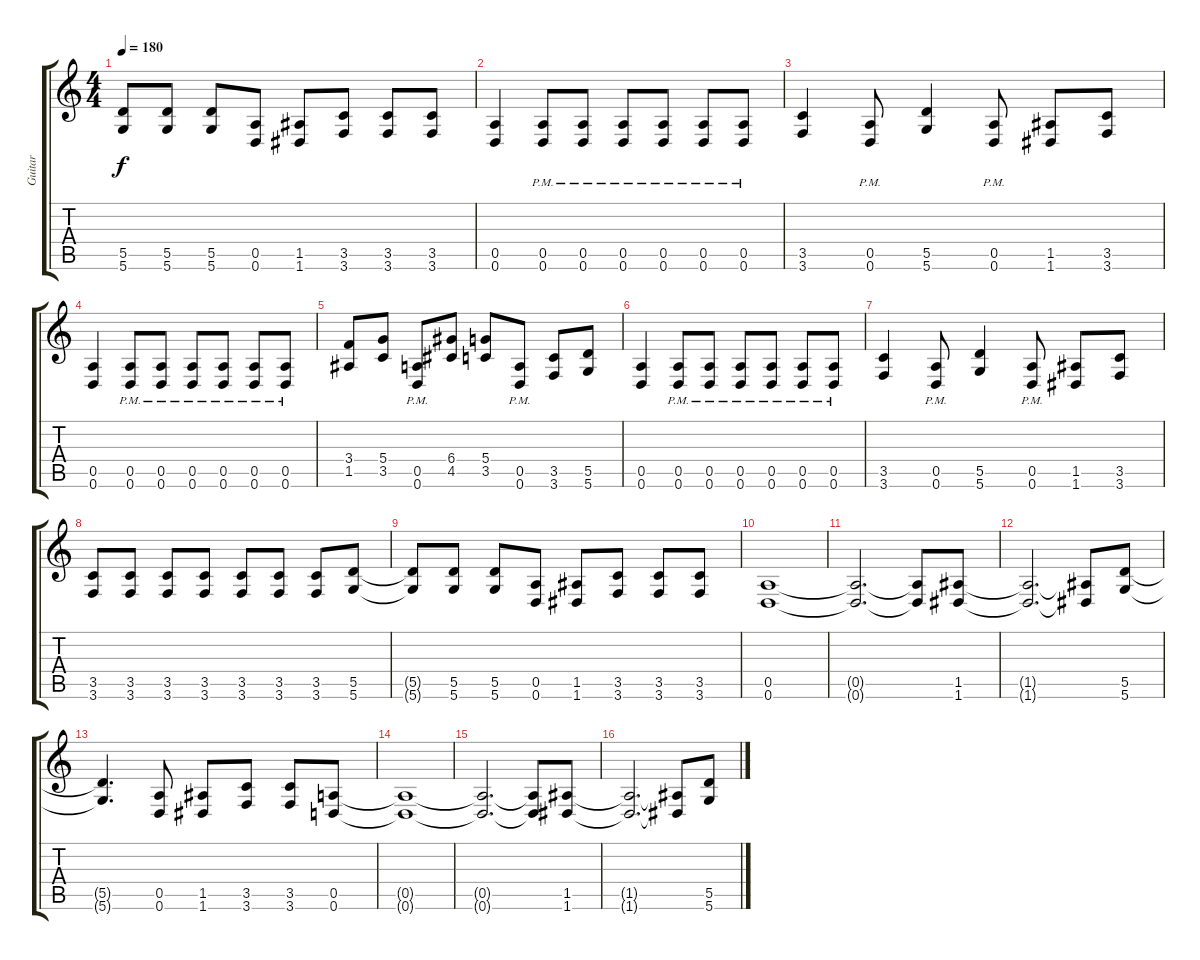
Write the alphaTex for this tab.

\track ("Guitar" "Guitar") {instrument distortionguitar}
\staff {score tabs}
\tuning (E4 B3 G3 D3 A2 D2) {hide}
\ts (4 4)
\tempo 180
\clef g2
\ks c
(5.5{t} 5.6{t}).8{dy f} (5.5 5.6).8 (5.5 5.6).8 (0.5 0.6).8 (1.5 1.6).8 (3.5 3.6).8 (3.5 3.6).8 (3.5 3.6).8 |
(0.5 0.6).4 (0.5{pm} 0.6{pm}).8 (0.5{pm} 0.6{pm}).8 (0.5{pm} 0.6{pm}).8 (0.5{pm} 0.6{pm}).8 (0.5{pm} 0.6{pm}).8 (0.5{pm} 0.6{pm}).8 |
(3.5 3.6).4 (0.5{pm} 0.6{pm}).8 (5.5 5.6).4 (0.5{pm} 0.6{pm}).8 (1.5 1.6).8 (3.5 3.6).8 |
(0.5 0.6).4 (0.5{pm} 0.6{pm}).8 (0.5{pm} 0.6{pm}).8 (0.5{pm} 0.6{pm}).8 (0.5{pm} 0.6{pm}).8 (0.5{pm} 0.6{pm}).8 (0.5{pm} 0.6{pm}).8 |
(3.4 1.5).8 (5.4 3.5).8 (0.5{pm} 0.6{pm}).8 (6.4 4.5).8 (5.4 3.5).8 (0.5{pm} 0.6{pm}).8 (3.5 3.6).8 (5.5 5.6).8 |
(0.5 0.6).4 (0.5{pm} 0.6{pm}).8 (0.5{pm} 0.6{pm}).8 (0.5{pm} 0.6{pm}).8 (0.5{pm} 0.6{pm}).8 (0.5{pm} 0.6{pm}).8 (0.5{pm} 0.6{pm}).8 |
(3.5 3.6).4 (0.5{pm} 0.6{pm}).8 (5.5 5.6).4 (0.5{pm} 0.6{pm}).8 (1.5 1.6).8 (3.5 3.6).8 |
(3.5 3.6).8 (3.5 3.6).8 (3.5 3.6).8 (3.5 3.6).8 (3.5 3.6).8 (3.5 3.6).8 (3.5 3.6).8 (5.5 5.6).8 |
(5.5{t} 5.6{t}).8 (5.5 5.6).8 (5.5 5.6).8 (0.5 0.6).8 (1.5 1.6).8 (3.5 3.6).8 (3.5 3.6).8 (3.5 3.6).8 |
(0.5 0.6).1 |
(0.5{t} 0.6{t}).2{d} (0.5{t} 0.6{t}).8 (1.5 1.6).8 |
(1.5{t} 1.6{t}).2{d} (1.5{t} 1.6{t}).8 (5.5 5.6).8 |
(5.5{t} 5.6{t}).4{d} (0.5 0.6).8 (1.5 1.6).8 (3.5 3.6).8 (3.5 3.6).8 (0.5 0.6).8 |
(0.5{t} 0.6{t}).1 |
(0.5{t} 0.6{t}).2{d} (0.5{t} 0.6{t}).8 (1.5 1.6).8 |
(1.5{t} 1.6{t}).2{d} (1.5{t} 1.6{t}).8 (5.5 5.6).8
